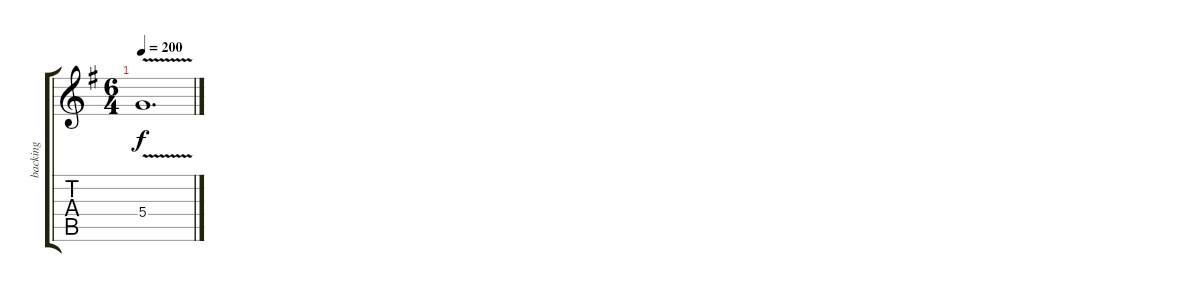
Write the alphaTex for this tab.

\track ("backing" "backing") {instrument acousticguitarnylon}
\staff {score tabs}
\tuning (E4 B3 G3 D3 A2 D2) {hide}
\ts (6 4)
\tempo 200
\clef g2
\ks g
5.4{v t}.1{d dy f}
